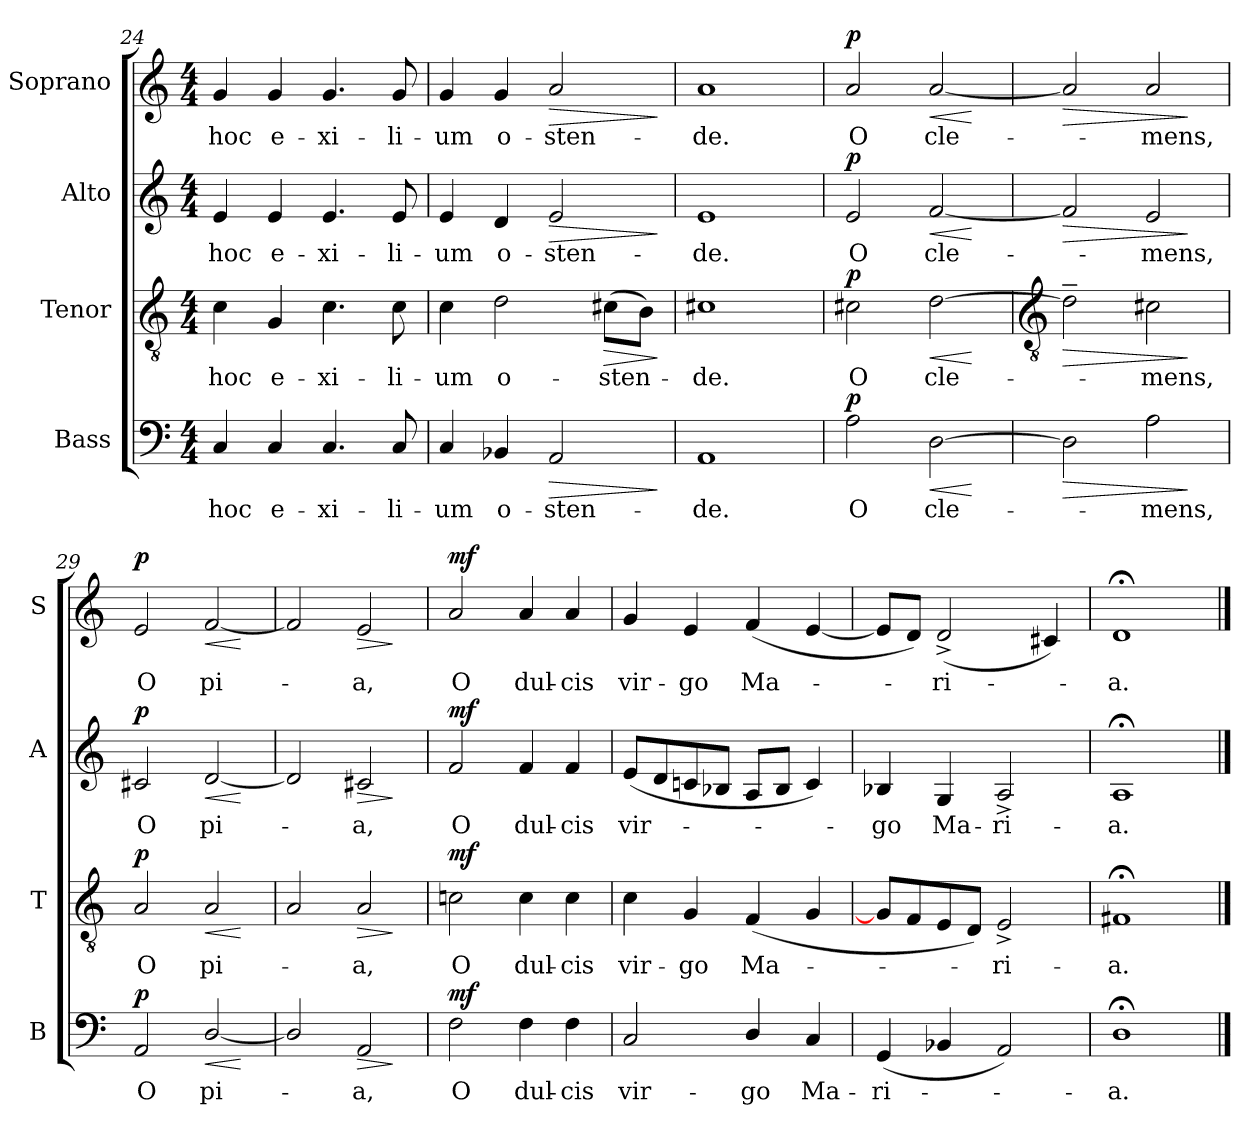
**kern	**text	**dynam	**kern	**text	**dynam	**kern	**text	**dynam	**kern	**text	**dynam
*part4	*part4	*part4	*part3	*part3	*part3	*part2	*part2	*part2	*part1	*part1	*part1
*staff4	*staff4	*staff4	*staff3	*staff3	*staff3	*staff2	*staff2	*staff2	*staff1	*staff1	*staff1
*I"Bass	*	*	*I"Tenor	*	*	*I"Alto	*	*	*I"Soprano	*	*
*I'B	*	*	*I'T	*	*	*I'A	*	*	*I'S	*	*
*clefF4	*	*	*clefGv2	*	*	*clefG2	*	*	*clefG2	*	*
*k[]	*	*	*k[]	*	*	*k[]	*	*	*k[]	*	*
*C:	*	*	*C:	*	*	*C:	*	*	*C:	*	*
*M4/4	*	*	*M4/4	*	*	*M4/4	*	*	*M4/4	*	*
=24	=24	=24	=24	=24	=24	=24	=24	=24	=24	=24	=24
!	!LO:LY:b	!	!	!LO:LY:b	!	!	!LO:LY:b	!	!	!LO:LY:b	!
4C	hoc	.	4c	hoc	.	4e	hoc	.	4g	hoc	.
!	!LO:LY:b	!	!	!LO:LY:b	!	!	!LO:LY:b	!	!	!LO:LY:b	!
4C	e-	.	4G	e-	.	4e	e-	.	4g	e-	.
!	!LO:LY:b	!	!	!LO:LY:b	!	!	!LO:LY:b	!	!	!LO:LY:b	!
4.C	-xi-	.	4.c	-xi-	.	4.e	-xi-	.	4.g	-xi-	.
!	!LO:LY:b	!	!	!LO:LY:b	!	!	!LO:LY:b	!	!	!LO:LY:b	!
8C	-li-	.	8c	-li-	.	8e	-li-	.	8g	-li-	.
=25	=25	=25	=25	=25	=25	=25	=25	=25	=25	=25	=25
!	!LO:LY:b	!	!	!LO:LY:b	!	!	!LO:LY:b	!	!	!LO:LY:b	!
4C	-um	.	4c	-um	.	4e	-um	.	4g	-um	.
!	!LO:LY:b	!	!	!LO:LY:b	!	!	!LO:LY:b	!	!	!LO:LY:b	!
4BB-X	o-	.	2d	o-	.	4d	o-	.	4g	o-	.
!	!LO:LY:b	!LO:HP:b	!	!	!	!	!LO:LY:b	!LO:HP:b	!	!LO:LY:b	!LO:HP:b
2AA	-sten-	>	.	.	.	2e	-sten-	>	2a	-sten-	>
!	!	!	!	!LO:LY:b	!LO:HP:b	!	!	!	!	!	!
.	.	.	(>8c#XL	-sten-	>	.	.	.	.	.	.
.	.	.	8BJ)	.	.	.	.	.	.	.	.
.	.	]	.	.	]	.	.	]	.	.	]
=26	=26	=26	=26	=26	=26	=26	=26	=26	=26	=26	=26
!	!LO:LY:b	!	!	!LO:LY:b	!	!	!LO:LY:b	!	!	!LO:LY:b	!
1AA	-de.	.	1c#X	de.	.	1e	-de.	.	1a	-de.	.
=27	=27	=27	=27	=27	=27	=27	=27	=27	=27	=27	=27
!	!LO:LY:b	!LO:DY:b	!	!LO:LY:b	!LO:DY:b	!	!LO:LY:b	!LO:DY:b	!	!LO:LY:b	!LO:DY:b
2A	O	p	2c#X	O	p	2e	O	p	2a	O	p
!	!LO:LY:b	!LO:HP:b	!	!LO:LY:b	!LO:HP:b	!	!LO:LY:b	!LO:HP:b	!	!LO:LY:b	!LO:HP:b
[2D	cle-	<	[2d	cle-	<	[2f	cle-	<	[2a	cle-	<
.	.	[	.	.	[	.	.	[	.	.	[
!!LO:LB:g=z
=28	=28	=28	=28	=28	=28	=28	=28	=28	=28	=28	=28
*	*	*	*clefGv2	*	*	*	*	*	*	*	*
!	!	!LO:HP:b	!	!	!LO:HP:b	!	!	!LO:HP:b	!	!	!LO:HP:b
2D]	.	>	2d~]	.	>	2f]	.	>	2a]	.	>
!	!LO:LY:b	!	!	!LO:LY:b	!	!	!LO:LY:b	!	!	!LO:LY:b	!
2A	-mens,	.	2c#X	-mens,	.	2e	mens,	.	2a	mens,	.
.	.	]	.	.	]	.	.	]	.	.	]
=29	=29	=29	=29	=29	=29	=29	=29	=29	=29	=29	=29
!	!LO:LY:b	!LO:DY:b	!	!LO:LY:b	!LO:DY:b	!	!LO:LY:b	!LO:DY:b	!	!LO:LY:b	!LO:DY:b
2AA	O	p	2A	O	p	2c#X	O	p	2e	O	p
!	!LO:LY:b	!LO:HP:b	!	!LO:LY:b	!LO:HP:b	!	!LO:LY:b	!LO:HP:b	!	!LO:LY:b	!LO:HP:b
[2D/	pi-	<	2A	pi-	<	[2d	pi-	<	[2f	pi-	<
.	.	[	.	.	[	.	.	[	.	.	[
=30	=30	=30	=30	=30	=30	=30	=30	=30	=30	=30	=30
2D/]	.	.	2A	.	.	2d]	.	.	2f]	.	.
!	!LO:LY:b	!LO:HP:b	!	!LO:LY:b	!LO:HP:b	!	!LO:LY:b	!LO:HP:b	!	!LO:LY:b	!LO:HP:b
2AA	a,	>	2A	a,	>	2c#X	a,	>	2e	a,	>
.	.	]	.	.	]	.	.	]	.	.	]
=31	=31	=31	=31	=31	=31	=31	=31	=31	=31	=31	=31
!	!LO:LY:b	!LO:DY:b	!	!LO:LY:b	!LO:DY:b	!	!LO:LY:b	!LO:DY:b	!	!LO:LY:b	!LO:DY:b
2F	O	mf	2cn	O	mf	2f	O	mf	2a	O	mf
!	!LO:LY:b	!	!	!LO:LY:b	!	!	!LO:LY:b	!	!	!LO:LY:b	!
4F	dul-	.	4c	dul-	.	4f	dul-	.	4a	dul-	.
!	!LO:LY:b	!	!	!LO:LY:b	!	!	!LO:LY:b	!	!	!LO:LY:b	!
4F	-cis	.	4c	-cis	.	4f	-cis	.	4a	-cis	.
=32	=32	=32	=32	=32	=32	=32	=32	=32	=32	=32	=32
!	!LO:LY:b	!	!	!LO:LY:b	!	!	!LO:LY:b	!	!	!LO:LY:b	!
2C	vir-	.	4c	vir-	.	(<8eL	vir-	.	4g	vir-	.
.	.	.	.	.	.	8d	.	.	.	.	.
!	!	!	!	!LO:LY:b	!	!	!	!	!	!LO:LY:b	!
.	.	.	4G	-go	.	8cn	.	.	4e	-go	.
.	.	.	.	.	.	8B-XJ	.	.	.	.	.
!	!LO:LY:b	!	!	!LO:LY:b	!	!	!	!	!	!LO:LY:b	!
4D/	-go	.	(<4F	Ma-	.	8AL	.	.	(<4f	Ma-	.
.	.	.	.	.	.	8B-J	.	.	.	.	.
!	!LO:LY:b	!	!	!	!	!	!	!	!	!	!
4C	Ma-	.	4G	.	.	4c)	.	.	[4e	.	.
=33	=33	=33	=33	=33	=33	=33	=33	=33	=33	=33	=33
!	!LO:LY:b	!	!	!	!	!	!LO:LY:b	!	!	!	!
(<4GG	-ri-	.	8GL]	.	.	4B-X	go	.	8eL]	.	.
.	.	.	8F	.	.	.	.	.	8dJ)	.	.
!	!	!	!	!	!	!	!LO:LY:b	!	!	!LO:LY:b	!
4BB-X	.	.	8E	.	.	4G	Ma-	.	(<2d^	ri-	.
.	.	.	8DJ)	.	.	.	.	.	.	.	.
!	!	!	!	!LO:LY:b	!	!	!LO:LY:b	!	!	!	!
2AA)	.	.	2E^	ri-	.	2A^	-ri-	.	.	.	.
.	.	.	.	.	.	.	.	.	4c#X)	.	.
=34	=34	=34	=34	=34	=34	=34	=34	=34	=34	=34	=34
!	!LO:LY:b	!	!	!LO:LY:b	!	!	!LO:LY:b	!	!	!LO:LY:b	!
1D;<	a.	.	1F#X;<	-a.	.	1A;<	-a.	.	1d;<	a.	.
==	==	==	==	==	==	==	==	==	==	==	==
*-	*-	*-	*-	*-	*-	*-	*-	*-	*-	*-	*-
